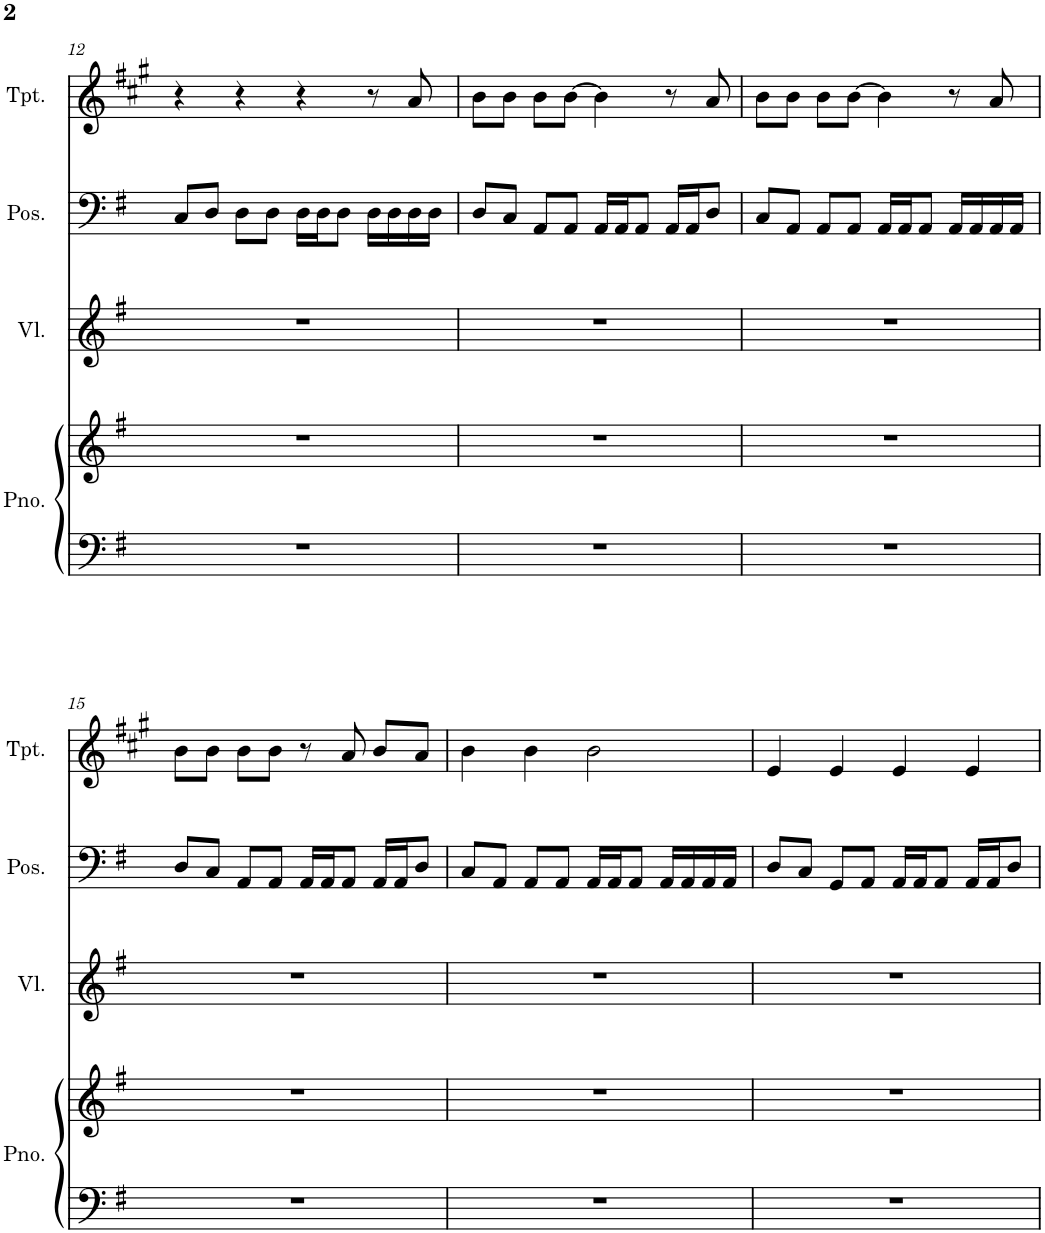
**kern	**kern	**kern	**kern	**kern
*part4	*part4	*part3	*part2	*part1
*staff5	*staff4	*staff3	*staff2	*staff1
*I"Piano	*	*I"Violine	*I"Posaune	*I"Trompete
*I'Pno.	*	*I'Vl.	*I'Pos.	*I'Tpt.
!!LO:PB:g=z
*clefF4	*clefG2	*clefG2	*clefF4	*clefG2
*	*	*	*	*Trd1c2
*k[f#]	*k[f#]	*k[f#]	*k[f#]	*k[f#c#g#]
*M4/4	*M4/4	*M4/4	*M4/4	*M4/4
=12	=12	=12	=12	=12
1r	1r	1r	8C/L	4r
.	.	.	8D/J	.
.	.	.	8D\L	4r
.	.	.	8D\J	.
.	.	.	16D\LL	4r
.	.	.	16D\J	.
.	.	.	8D\J	.
.	.	.	16D\LL	8r
.	.	.	16D\	.
.	.	.	16D\	8a/
.	.	.	16D\JJ	.
=13	=13	=13	=13	=13
1r	1r	1r	8D/L	8b\L
.	.	.	8C/J	8b\J
.	.	.	8AA/L	8b\L
.	.	.	8AA/J	[8b\J
.	.	.	16AA/LL	4b\]
.	.	.	16AA/J	.
.	.	.	8AA/J	.
.	.	.	16AA/LL	8r
.	.	.	16AA/J	.
.	.	.	8D/J	8a/
=14	=14	=14	=14	=14
1r	1r	1r	8C/L	8b\L
.	.	.	8AA/J	8b\J
.	.	.	8AA/L	8b\L
.	.	.	8AA/J	[8b\J
.	.	.	16AA/LL	4b\]
.	.	.	16AA/J	.
.	.	.	8AA/J	.
.	.	.	16AA/LL	8r
.	.	.	16AA/	.
.	.	.	16AA/	8a/
.	.	.	16AA/JJ	.
!!LO:LB:g=z
=15	=15	=15	=15	=15
1r	1r	1r	8D/L	8b\L
.	.	.	8C/J	8b\J
.	.	.	8AA/L	8b\L
.	.	.	8AA/J	8b\J
.	.	.	16AA/LL	8r
.	.	.	16AA/J	.
.	.	.	8AA/J	8a/
.	.	.	16AA/LL	8b/L
.	.	.	16AA/J	.
.	.	.	8D/J	8a/J
=16	=16	=16	=16	=16
1r	1r	1r	8C/L	4b\
.	.	.	8AA/J	.
.	.	.	8AA/L	4b\
.	.	.	8AA/J	.
.	.	.	16AA/LL	2b\
.	.	.	16AA/J	.
.	.	.	8AA/J	.
.	.	.	16AA/LL	.
.	.	.	16AA/	.
.	.	.	16AA/	.
.	.	.	16AA/JJ	.
=17	=17	=17	=17	=17
1r	1r	1r	8D/L	4e/
.	.	.	8C/J	.
.	.	.	8AA/L	4e/
.	.	.	8AA/J	.
.	.	.	16AA/LL	4e/
.	.	.	16AA/J	.
.	.	.	8AA/J	.
.	.	.	16AA/LL	4e/
.	.	.	16AA/J	.
.	.	.	8D/J	.
=	=	=	=	=
*-	*-	*-	*-	*-
